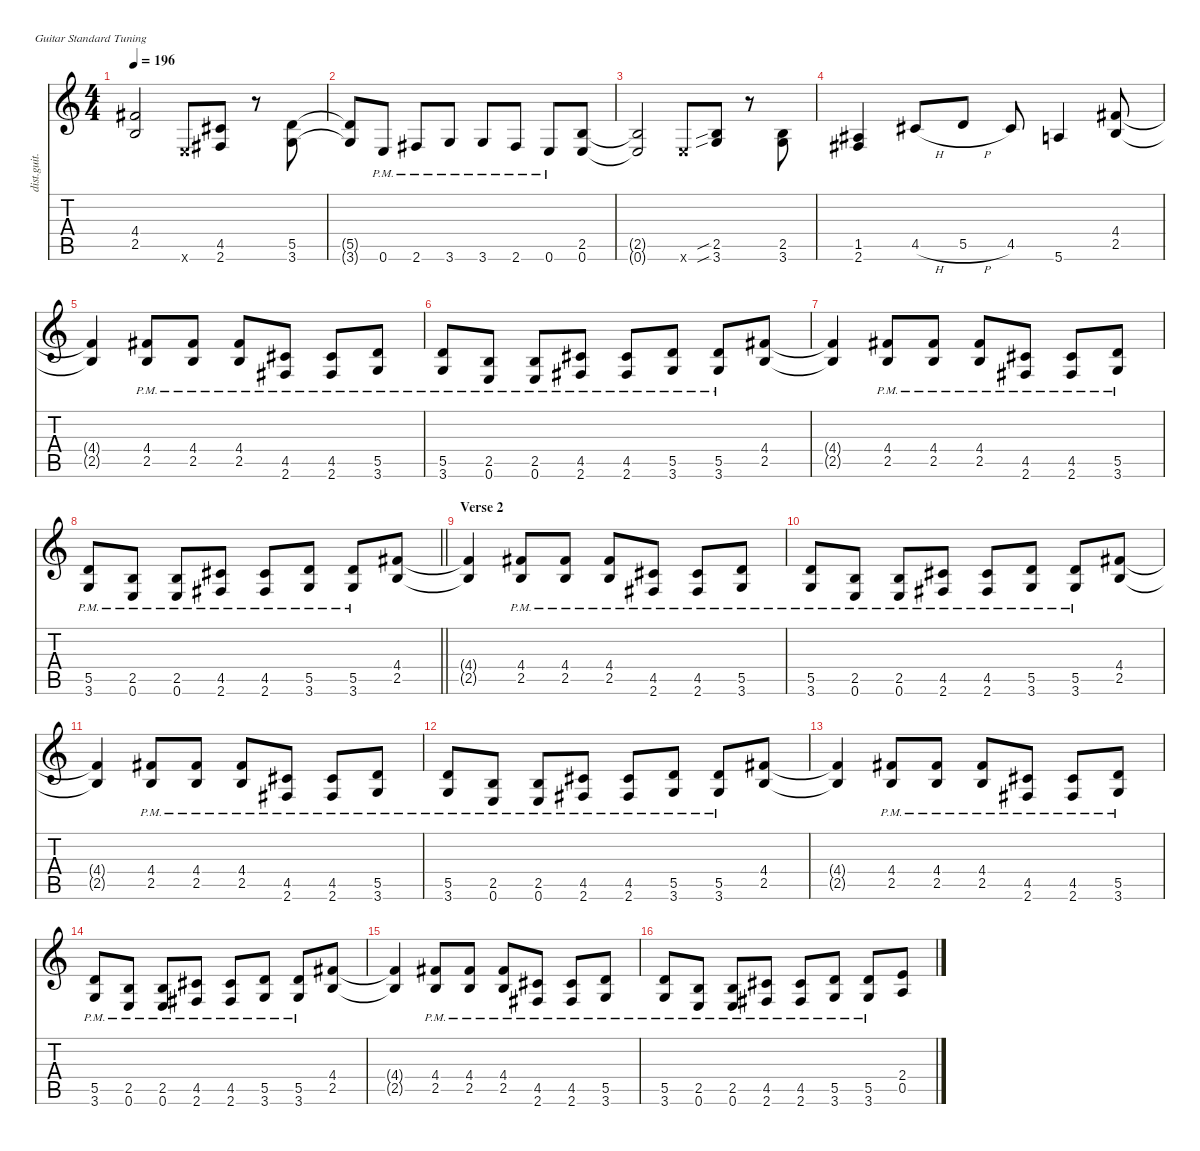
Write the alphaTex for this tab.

\defaultSystemsLayout 4
\hideDynamics
\bracketExtendMode nobrackets
\track ("Mustaine" "dist.guit.") {instrument distortionguitar}
\staff {score tabs}
\tuning (E4 B3 G3 D3 A2 E2)
\ts (4 4)
\tempo 196
\clef g2
\ks c
(4.4{acc #} 2.5).2{dy f beam Up} 0.6{x}.8{beam Up} (4.5{acc #} 2.6{acc #}).8{beam Up} r.8{beam Down} (5.5 3.6).8{beam Up} |
(5.5{t} 3.6{t}).8{beam Up} 0.6{pm}.8{beam Up} 2.6{pm acc #}.8{beam Up} 3.6{pm}.8{beam Up} 3.6{pm}.8{beam Up} 2.6{pm acc #}.8{beam Up} 0.6{pm}.8{beam Up} (2.5 0.6).8{beam Up} |
(2.5{t} 0.6{t}).2{beam Up} 0.6{x}.8{beam Up} (2.5{sib} 3.6{sib}).8{beam Up} r.8{beam Down} (2.5 3.6).8{beam Up} |
(1.5{acc #} 2.6{acc #}).4{beam Up} 4.5{h acc #}.8{beam Up} 5.5{h}.8{beam Up} 4.5{acc #}.8{beam Up} 5.6.4{beam Up} (4.4{acc #} 2.5).8{beam Up} |
(4.4{t acc #} 2.5{t}).4{beam Up} (4.4{pm acc #} 2.5{pm}).8{beam Up} (4.4{pm acc #} 2.5{pm}).8{beam Up} (4.4{pm acc #} 2.5{pm}).8{beam Up} (4.5{pm acc #} 2.6{pm acc #}).8{beam Up} (4.5{pm acc #} 2.6{pm acc #}).8{beam Up} (5.5{pm} 3.6{pm}).8{beam Up} |
(5.5{pm} 3.6{pm}).8{beam Up} (2.5{pm} 0.6{pm}).8{beam Up} (2.5{pm} 0.6{pm}).8{beam Up} (4.5{pm acc #} 2.6{pm acc #}).8{beam Up} (4.5{pm acc #} 2.6{pm acc #}).8{beam Up} (5.5{pm} 3.6{pm}).8{beam Up} (5.5{pm} 3.6{pm}).8{beam Up} (4.4{acc #} 2.5).8{beam Up} |
(4.4{t acc #} 2.5{t}).4{beam Up} (4.4{pm acc #} 2.5{pm}).8{beam Up} (4.4{pm acc #} 2.5{pm}).8{beam Up} (4.4{pm acc #} 2.5{pm}).8{beam Up} (4.5{pm acc #} 2.6{pm acc #}).8{beam Up} (4.5{pm acc #} 2.6{pm acc #}).8{beam Up} (5.5{pm} 3.6{pm}).8{beam Up} |
\barLineRight lightlight
(5.5{pm} 3.6{pm}).8{beam Up} (2.5{pm} 0.6{pm}).8{beam Up} (2.5{pm} 0.6{pm}).8{beam Up} (4.5{pm acc #} 2.6{pm acc #}).8{beam Up} (4.5{pm acc #} 2.6{pm acc #}).8{beam Up} (5.5{pm} 3.6{pm}).8{beam Up} (5.5{pm} 3.6{pm}).8{beam Up} (4.4{acc #} 2.5).8{beam Up} |
\section ("" "Verse 2")
(4.4{t acc #} 2.5{t}).4{beam Up} (4.4{pm acc #} 2.5{pm}).8{beam Up} (4.4{pm acc #} 2.5{pm}).8{beam Up} (4.4{pm acc #} 2.5{pm}).8{beam Up} (4.5{pm acc #} 2.6{pm acc #}).8{beam Up} (4.5{pm acc #} 2.6{pm acc #}).8{beam Up} (5.5{pm} 3.6{pm}).8{beam Up} |
(5.5{pm} 3.6{pm}).8{beam Up} (2.5{pm} 0.6{pm}).8{beam Up} (2.5{pm} 0.6{pm}).8{beam Up} (4.5{pm acc #} 2.6{pm acc #}).8{beam Up} (4.5{pm acc #} 2.6{pm acc #}).8{beam Up} (5.5{pm} 3.6{pm}).8{beam Up} (5.5{pm} 3.6{pm}).8{beam Up} (4.4{acc #} 2.5).8{beam Up} |
(4.4{t acc #} 2.5{t}).4{beam Up} (4.4{pm acc #} 2.5{pm}).8{beam Up} (4.4{pm acc #} 2.5{pm}).8{beam Up} (4.4{pm acc #} 2.5{pm}).8{beam Up} (4.5{pm acc #} 2.6{pm acc #}).8{beam Up} (4.5{pm acc #} 2.6{pm acc #}).8{beam Up} (5.5{pm} 3.6{pm}).8{beam Up} |
(5.5{pm} 3.6{pm}).8{beam Up} (2.5{pm} 0.6{pm}).8{beam Up} (2.5{pm} 0.6{pm}).8{beam Up} (4.5{pm acc #} 2.6{pm acc #}).8{beam Up} (4.5{pm acc #} 2.6{pm acc #}).8{beam Up} (5.5{pm} 3.6{pm}).8{beam Up} (5.5{pm} 3.6{pm}).8{beam Up} (4.4{acc #} 2.5).8{beam Up} |
(4.4{t acc #} 2.5{t}).4{beam Up} (4.4{pm acc #} 2.5{pm}).8{beam Up} (4.4{pm acc #} 2.5{pm}).8{beam Up} (4.4{pm acc #} 2.5{pm}).8{beam Up} (4.5{pm acc #} 2.6{pm acc #}).8{beam Up} (4.5{pm acc #} 2.6{pm acc #}).8{beam Up} (5.5{pm} 3.6{pm}).8{beam Up} |
(5.5{pm} 3.6{pm}).8{beam Up} (2.5{pm} 0.6{pm}).8{beam Up} (2.5{pm} 0.6{pm}).8{beam Up} (4.5{pm acc #} 2.6{pm acc #}).8{beam Up} (4.5{pm acc #} 2.6{pm acc #}).8{beam Up} (5.5{pm} 3.6{pm}).8{beam Up} (5.5{pm} 3.6{pm}).8{beam Up} (4.4{acc #} 2.5).8{beam Up} |
(4.4{t acc #} 2.5{t}).4{beam Up} (4.4{pm acc #} 2.5{pm}).8{beam Up} (4.4{pm acc #} 2.5{pm}).8{beam Up} (4.4{pm acc #} 2.5{pm}).8{beam Up} (4.5{pm acc #} 2.6{pm acc #}).8{beam Up} (4.5{pm acc #} 2.6{pm acc #}).8{beam Up} (5.5{pm} 3.6{pm}).8{beam Up} |
(5.5{pm} 3.6{pm}).8{beam Up} (2.5{pm} 0.6{pm}).8{beam Up} (2.5{pm} 0.6{pm}).8{beam Up} (4.5{pm acc #} 2.6{pm acc #}).8{beam Up} (4.5{pm acc #} 2.6{pm acc #}).8{beam Up} (5.5{pm} 3.6{pm}).8{beam Up} (5.5{pm} 3.6{pm}).8{beam Up} (2.4 0.5).8{beam Up}
